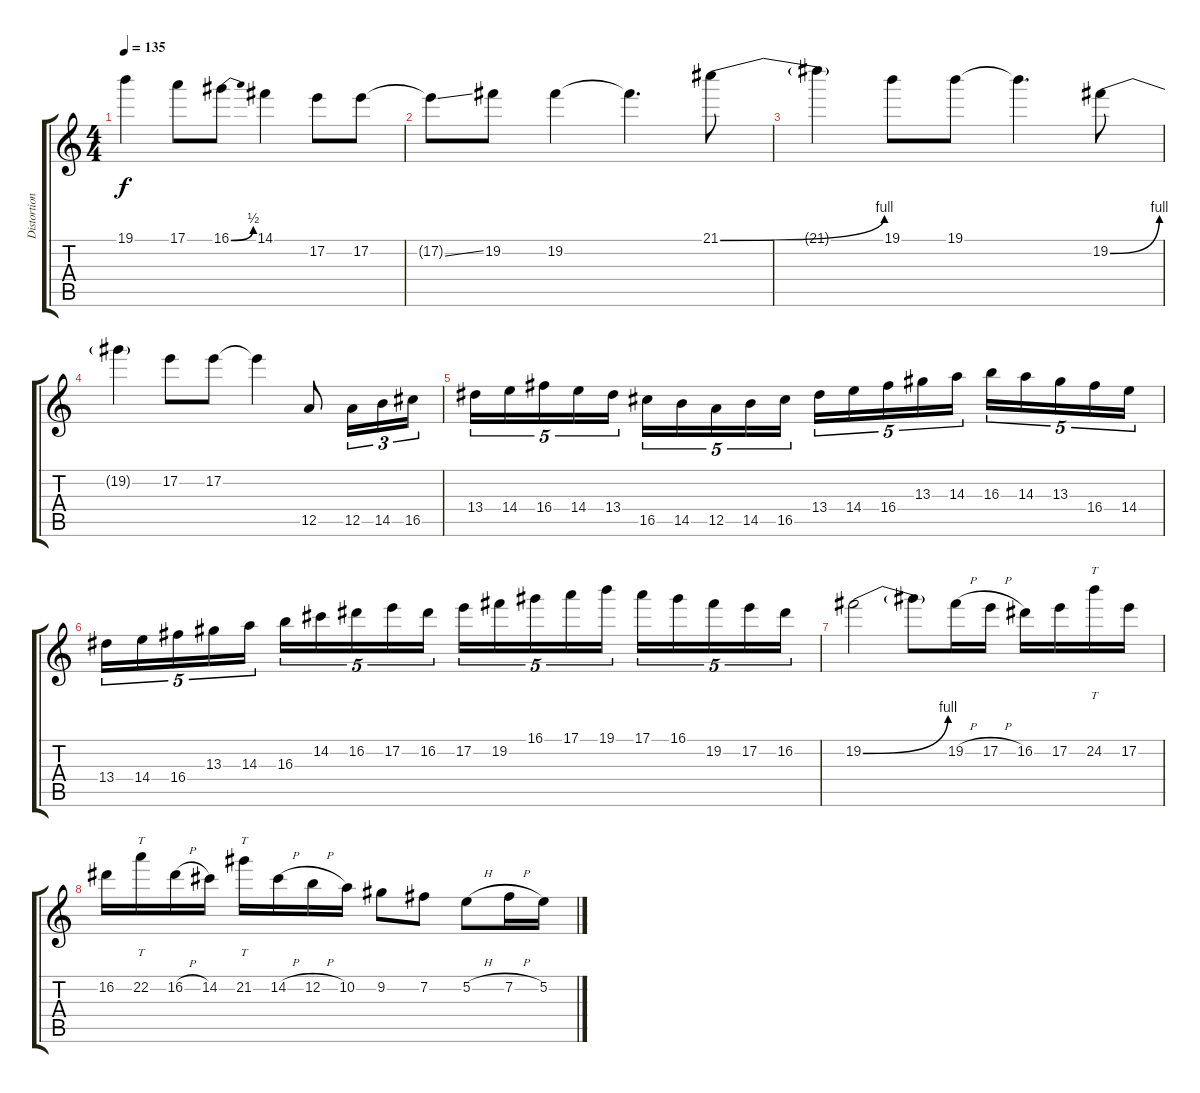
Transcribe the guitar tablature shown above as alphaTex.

\track ("Distortion Guitar" "Distortion") {instrument overdrivenguitar}
\staff {score tabs}
\tuning (E4 B3 G3 D3 A2 E2) {hide}
\ts (4 4)
\tempo 135
\clef g2
\ks c
19.1{t}.4{dy f} 17.1.8 16.1{be (bend 0 0 60 2)}.8 14.1.4 17.2.8 17.2.8 |
17.2{ss t}.8 19.2.8 19.2.4 19.2{t}.4{d} 21.1{be (bend 0 0 60 4)}.8 |
21.1{t}.4 19.1.8 19.1.8 19.1{t}.4{d} 19.2{be (bend 0 0 60 4)}.8 |
19.2{t}.4 17.2.8 17.2.8 17.2{t}.4 12.5.8 12.5.16{tu (3 2)} 14.5.16{tu (3 2)} 16.5.16{tu (3 2)} |
13.4.16{tu (5 4)} 14.4.16{tu (5 4)} 16.4.16{tu (5 4)} 14.4.16{tu (5 4)} 13.4.16{tu (5 4)} 16.5.16{tu (5 4)} 14.5.16{tu (5 4)} 12.5.16{tu (5 4)} 14.5.16{tu (5 4)} 16.5.16{tu (5 4)} 13.4.16{tu (5 4)} 14.4.16{tu (5 4)} 16.4.16{tu (5 4)} 13.3.16{tu (5 4)} 14.3.16{tu (5 4)} 16.3.16{tu (5 4)} 14.3.16{tu (5 4)} 13.3.16{tu (5 4)} 16.4.16{tu (5 4)} 14.4.16{tu (5 4)} |
13.4.16{tu (5 4)} 14.4.16{tu (5 4)} 16.4.16{tu (5 4)} 13.3.16{tu (5 4)} 14.3.16{tu (5 4)} 16.3.16{tu (5 4)} 14.2.16{tu (5 4)} 16.2.16{tu (5 4)} 17.2.16{tu (5 4)} 16.2.16{tu (5 4)} 17.2.16{tu (5 4)} 19.2.16{tu (5 4)} 16.1.16{tu (5 4)} 17.1.16{tu (5 4)} 19.1.16{tu (5 4)} 17.1.16{tu (5 4)} 16.1.16{tu (5 4)} 19.2.16{tu (5 4)} 17.2.16{tu (5 4)} 16.2.16{tu (5 4)} |
19.2{be (bend 0 0 60 4)}.2 19.2{t}.8 19.2{h}.16 17.2{h}.16 16.2.16 17.2.16 24.2.16{tt} 17.2.16 |
16.2.16 22.2.16{tt} 16.2{h}.16 14.2.16 21.2.16{tt} 14.2{h}.16 12.2{h}.16 10.2.16 9.2.8 7.2.8 5.2{h}.8 7.2{h}.16 5.2.16
